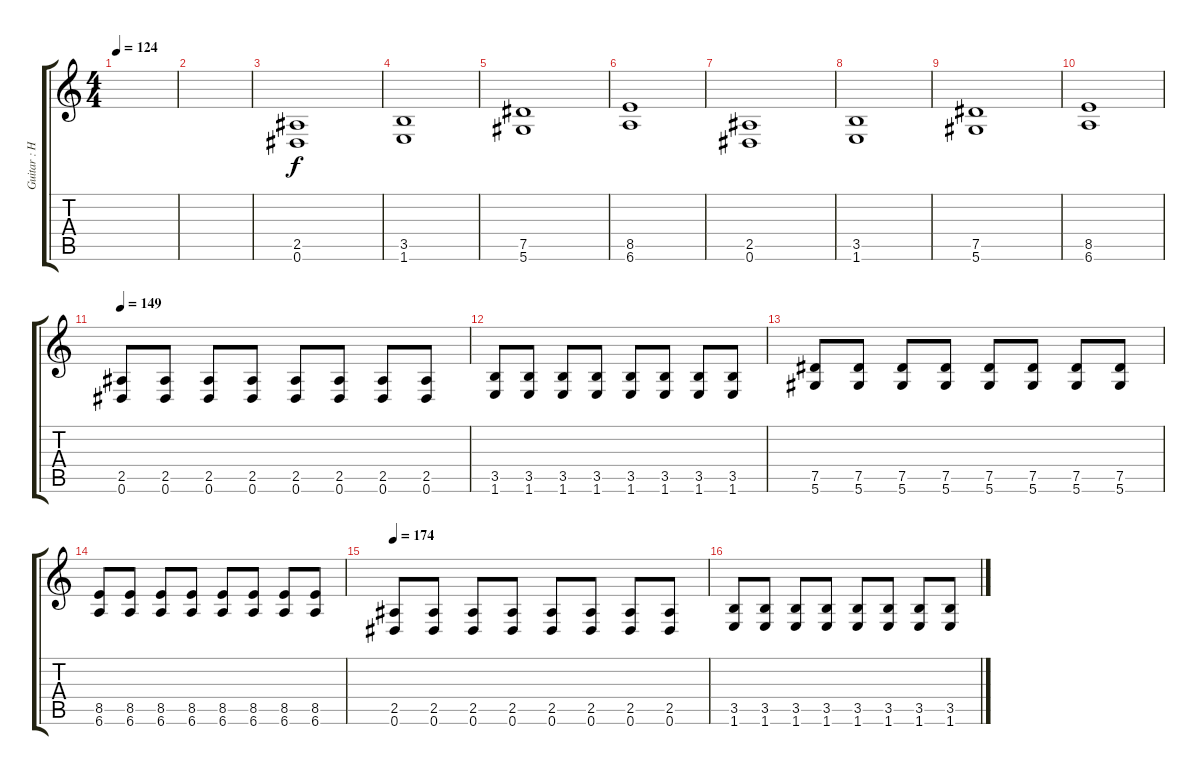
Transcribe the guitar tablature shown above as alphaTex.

\track ("Guitar : Hanneman and King" "Guitar : H") {instrument distortionguitar}
\staff {score tabs}
\tuning (Eb4 Bb3 Gb3 Db3 Ab2 Eb2) {hide}
\ts (4 4)
\tempo 124
\clef g2
\ks c
|
|
(2.5 0.6).1 |
(3.5 1.6).1 |
(7.5 5.6).1 |
(8.5 6.6).1 |
(2.5 0.6).1 |
(3.5 1.6).1 |
(7.5 5.6).1 |
(8.5 6.6).1 |
\tempo 149
(2.5 0.6).8 (2.5 0.6).8 (2.5 0.6).8 (2.5 0.6).8 (2.5 0.6).8 (2.5 0.6).8 (2.5 0.6).8 (2.5 0.6).8 |
(3.5 1.6).8 (3.5 1.6).8 (3.5 1.6).8 (3.5 1.6).8 (3.5 1.6).8 (3.5 1.6).8 (3.5 1.6).8 (3.5 1.6).8 |
(7.5 5.6).8 (7.5 5.6).8 (7.5 5.6).8 (7.5 5.6).8 (7.5 5.6).8 (7.5 5.6).8 (7.5 5.6).8 (7.5 5.6).8 |
(8.5 6.6).8 (8.5 6.6).8 (8.5 6.6).8 (8.5 6.6).8 (8.5 6.6).8 (8.5 6.6).8 (8.5 6.6).8 (8.5 6.6).8 |
\tempo 174
(2.5 0.6).8 (2.5 0.6).8 (2.5 0.6).8 (2.5 0.6).8 (2.5 0.6).8 (2.5 0.6).8 (2.5 0.6).8 (2.5 0.6).8 |
(3.5 1.6).8 (3.5 1.6).8 (3.5 1.6).8 (3.5 1.6).8 (3.5 1.6).8 (3.5 1.6).8 (3.5 1.6).8 (3.5 1.6).8
